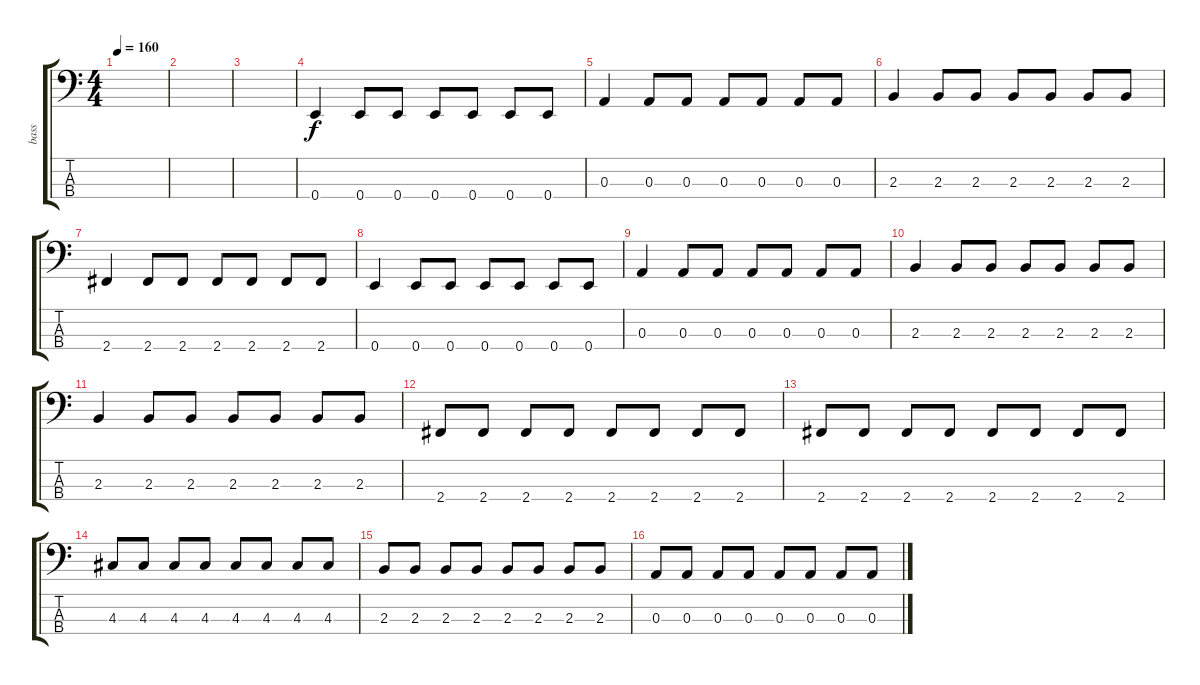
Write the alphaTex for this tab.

\track ("bass" "bass") {instrument acousticguitarnylon}
\staff {score tabs}
\tuning (G2 D2 A1 E1) {hide}
\ts (4 4)
\tempo 160
\clef f4
\ks c
|
|
|
0.4.4 0.4.8 0.4.8 0.4.8 0.4.8 0.4.8 0.4.8 |
0.3.4 0.3.8 0.3.8 0.3.8 0.3.8 0.3.8 0.3.8 |
2.3.4 2.3.8 2.3.8 2.3.8 2.3.8 2.3.8 2.3.8 |
2.4.4 2.4.8 2.4.8 2.4.8 2.4.8 2.4.8 2.4.8 |
0.4.4 0.4.8 0.4.8 0.4.8 0.4.8 0.4.8 0.4.8 |
0.3.4 0.3.8 0.3.8 0.3.8 0.3.8 0.3.8 0.3.8 |
2.3.4 2.3.8 2.3.8 2.3.8 2.3.8 2.3.8 2.3.8 |
2.3.4 2.3.8 2.3.8 2.3.8 2.3.8 2.3.8 2.3.8 |
2.4.8 2.4.8 2.4.8 2.4.8 2.4.8 2.4.8 2.4.8 2.4.8 |
2.4.8 2.4.8 2.4.8 2.4.8 2.4.8 2.4.8 2.4.8 2.4.8 |
4.3.8 4.3.8 4.3.8 4.3.8 4.3.8 4.3.8 4.3.8 4.3.8 |
2.3.8 2.3.8 2.3.8 2.3.8 2.3.8 2.3.8 2.3.8 2.3.8 |
0.3.8 0.3.8 0.3.8 0.3.8 0.3.8 0.3.8 0.3.8 0.3.8
